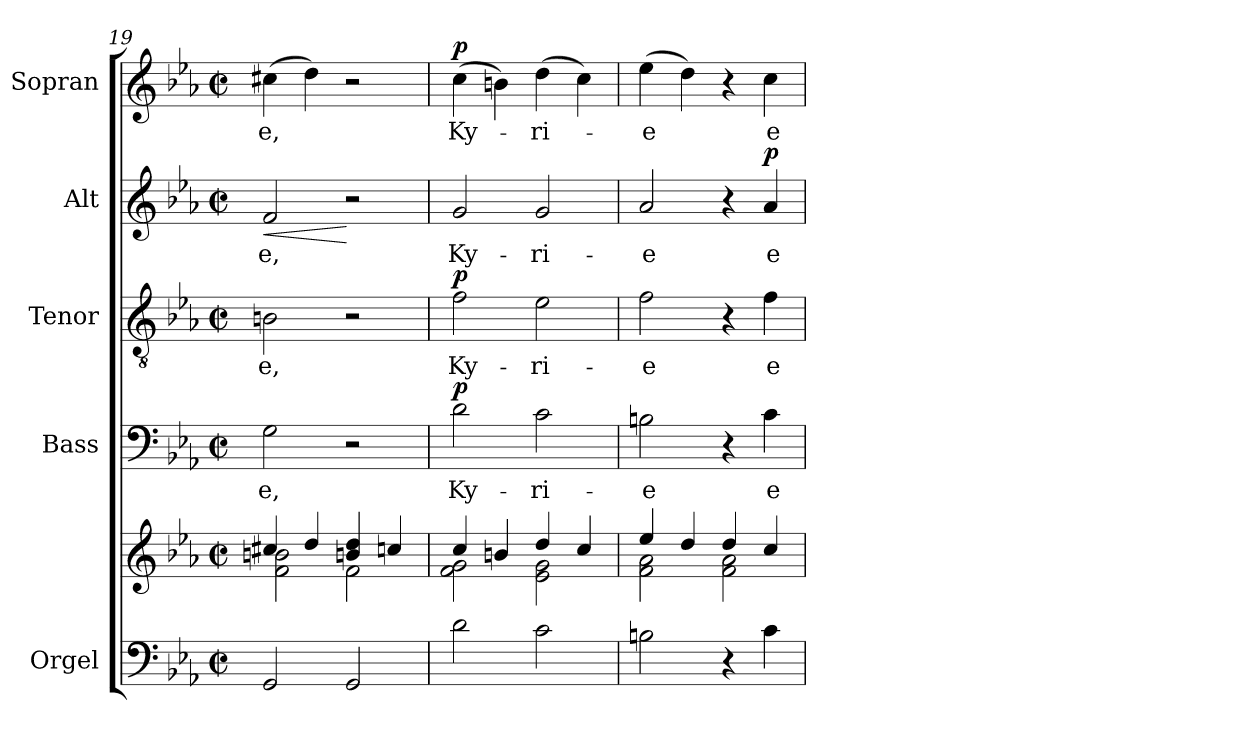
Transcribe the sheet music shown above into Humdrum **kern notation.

**kern	**kern	**kern	**text	**dynam	**kern	**text	**dynam	**kern	**text	**dynam	**kern	**text	**dynam
*part5	*part5	*part4	*part4	*part4	*part3	*part3	*part3	*part2	*part2	*part2	*part1	*part1	*part1
*staff6	*staff5	*staff4	*staff4	*staff4	*staff3	*staff3	*staff3	*staff2	*staff2	*staff2	*staff1	*staff1	*staff1
*I"Orgel	*	*I"Bass	*	*	*I"Tenor	*	*	*I"Alt	*	*	*I"Sopran	*	*
*I'Org.	*	*I'B.	*	*	*I'T.	*	*	*I'A.	*	*	*I'S.	*	*
*clefF4	*clefG2	*clefF4	*	*	*clefGv2	*	*	*clefG2	*	*	*clefG2	*	*
*k[b-e-a-]	*k[b-e-a-]	*k[b-e-a-]	*	*	*k[b-e-a-]	*	*	*k[b-e-a-]	*	*	*k[b-e-a-]	*	*
*E-:	*E-:	*E-:	*	*	*E-:	*	*	*E-:	*	*	*E-:	*	*
*M2/2	*M2/2	*M2/2	*	*	*M2/2	*	*	*M2/2	*	*	*M2/2	*	*
*met(c|)	*met(c|)	*met(c|)	*	*	*met(c|)	*	*	*met(c|)	*	*	*met(c|)	*	*
=19	=19	=19	=19	=19	=19	=19	=19	=19	=19	=19	=19	=19	=19
*	*^	*	*	*	*	*	*	*	*	*	*	*	*
!	!	!	!	!LO:LY:b	!	!	!LO:LY:b	!	!	!LO:LY:b	!LO:HP:b	!	!LO:LY:b	!
2GG/	4cc#X/	2f\ 2bn\	2G\	-e,	.	2Bn\	-e,	.	2f/	-e,	<	(>4cc#X\	-e,	.
.	4dd/	.	.	.	.	.	.	.	.	.	.	4dd\)	.	.
2GG/	4bn/ 4dd/	2f\	2r	.	.	2r	.	.	2r	.	[	2r	.	.
.	4ccn/	.	.	.	.	.	.	.	.	.	.	.	.	.
=20	=20	=20	=20	=20	=20	=20	=20	=20	=20	=20	=20	=20	=20	=20
!	!	!	!	!LO:LY:b	!LO:DY:a	!	!LO:LY:b	!LO:DY:a	!	!LO:LY:b	!	!	!LO:LY:b	!LO:DY:a
2d\	4cc/	2f\ 2g\	2d\	Ky-	p	2f\	Ky-	p	2g/	Ky-	.	(>4cc\	Ky-	p
.	4bn/	.	.	.	.	.	.	.	.	.	.	4bn\)	.	.
!	!	!	!	!LO:LY:b	!	!	!LO:LY:b	!	!	!LO:LY:b	!	!	!LO:LY:b	!
2c\	4dd/	2e-\ 2g\	2c\	-ri-	.	2e-\	-ri-	.	2g/	-ri-	.	(>4dd\	-ri-	.
.	4cc/	.	.	.	.	.	.	.	.	.	.	4cc\)	.	.
=21	=21	=21	=21	=21	=21	=21	=21	=21	=21	=21	=21	=21	=21	=21
!	!	!	!	!LO:LY:b	!	!	!LO:LY:b	!	!	!LO:LY:b	!	!	!LO:LY:b	!
2Bn\	4ee-/	2f\ 2a-\	2Bn\	-e	.	2f\	-e	.	2a-/	-e	.	(>4ee-\	-e	.
.	4dd/	.	.	.	.	.	.	.	.	.	.	4dd\)	.	.
4r	4dd/	2f\ 2a-\	4r	.	.	4r	.	.	4r	.	.	4r	.	.
!	!	!	!	!LO:LY:b	!	!	!LO:LY:b	!	!	!LO:LY:b	!LO:DY:a	!	!LO:LY:b	!
4c\	4cc/	.	4c\	e-	.	4f\	e-	.	4a-/	e-	p	4cc\	e-	.
*	*v	*v	*	*	*	*	*	*	*	*	*	*	*	*
=	=	=	=	=	=	=	=	=	=	=	=	=	=
*-	*-	*-	*-	*-	*-	*-	*-	*-	*-	*-	*-	*-	*-
